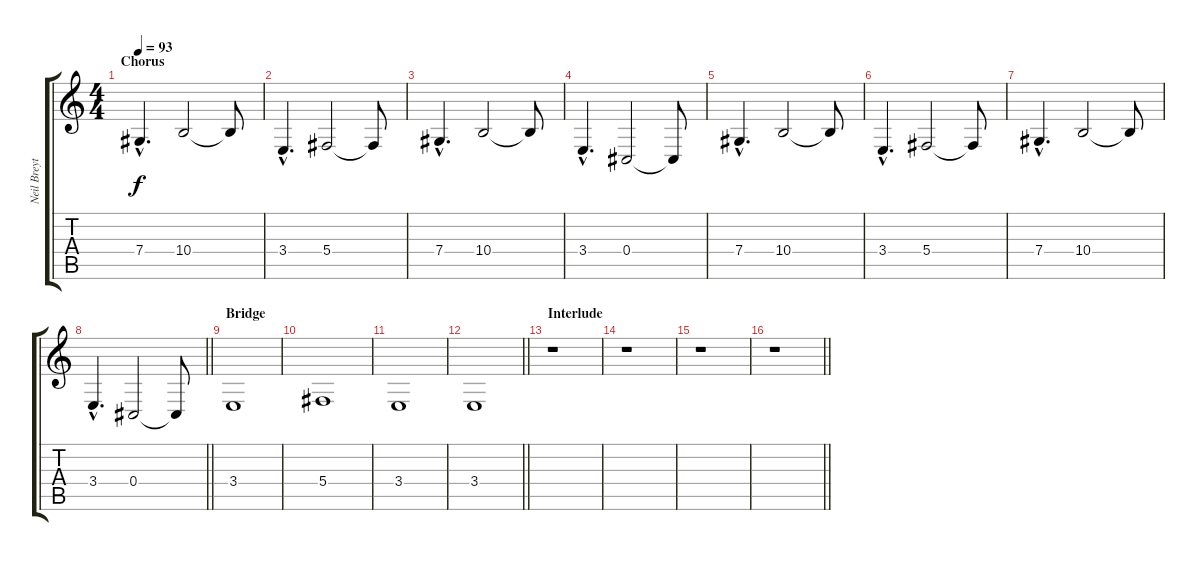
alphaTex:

\track ("Neil Breytenbach (Keyboards/Strings)" "Neil Breyt") {instrument violin}
\staff {score tabs}
\tuning (Eb4 Bb3 Gb3 Db3 Ab2 Db2) {hide}
\ts (4 4)
\section ("" "Chorus")
\tempo 93
\clef g2
\ks c
7.4{hac}.4{d dy f} 10.4.2 10.4{t}.8 |
3.4{hac}.4{d} 5.4.2 5.4{t}.8 |
7.4{hac}.4{d} 10.4.2 10.4{t}.8 |
3.4{hac}.4{d} 0.4.2 0.4{t}.8 |
7.4{hac}.4{d} 10.4.2 10.4{t}.8 |
3.4{hac}.4{d} 5.4.2 5.4{t}.8 |
7.4{hac}.4{d} 10.4.2 10.4{t}.8 |
\barLineRight lightlight
3.4{hac}.4{d} 0.4.2 0.4{t}.8 |
\section ("" "Bridge")
3.4.1 |
5.4.1 |
3.4.1 |
\barLineRight lightlight
3.4.1 |
\section ("" "Interlude")
r.1 |
r.1 |
r.1 |
\barLineRight lightlight
r.1
